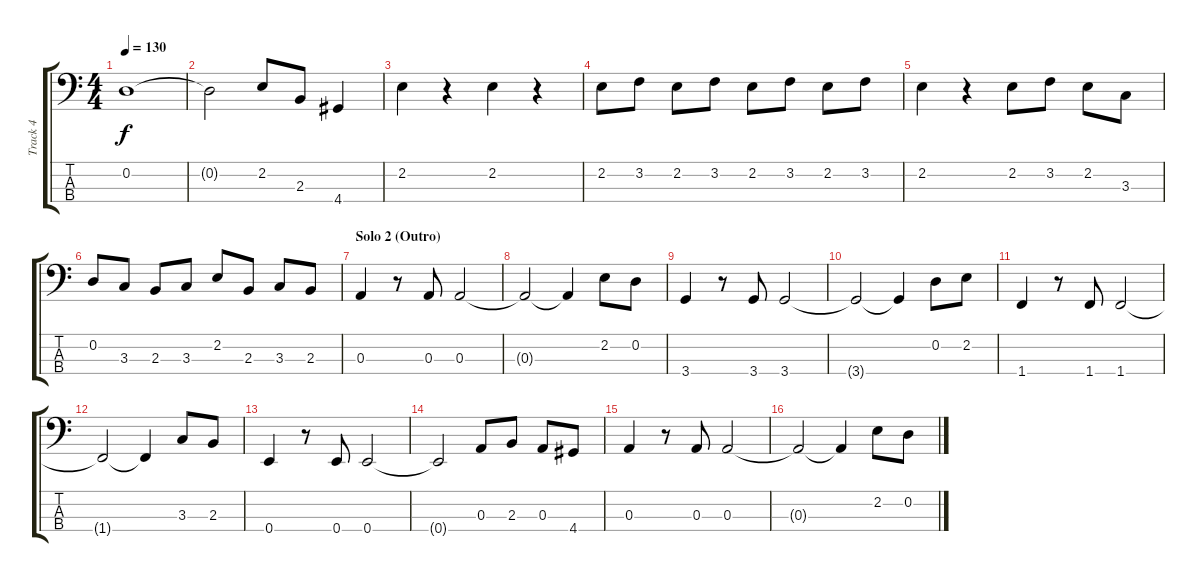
\track ("Track 4" "Track 4") {instrument electricbassfinger}
\staff {score tabs}
\tuning (G2 D2 A1 E1) {hide}
\ts (4 4)
\tempo 130
\clef f4
\ks c
0.2.1{dy f} |
0.2{t}.2 2.2.8 2.3.8 4.4.4 |
2.2.4 r.4 2.2.4 r.4 |
2.2.8 3.2.8 2.2.8 3.2.8 2.2.8 3.2.8 2.2.8 3.2.8 |
2.2.4 r.4 2.2.8 3.2.8 2.2.8 3.3.8 |
0.2.8 3.3.8 2.3.8 3.3.8 2.2.8 2.3.8 3.3.8 2.3.8 |
\section ("" "Solo 2 (Outro)")
0.3.4 r.8 0.3.8 0.3.2 |
0.3{t}.2 0.3{t}.4 2.2.8 0.2.8 |
3.4.4 r.8 3.4.8 3.4.2 |
3.4{t}.2 3.4{t}.4 0.2.8 2.2.8 |
1.4.4 r.8 1.4.8 1.4.2 |
1.4{t}.2 1.4{t}.4 3.3.8 2.3.8 |
0.4.4 r.8 0.4.8 0.4.2 |
0.4{t}.2 0.3.8 2.3.8 0.3.8 4.4.8 |
0.3.4 r.8 0.3.8 0.3.2 |
0.3{t}.2 0.3{t}.4 2.2.8 0.2.8
